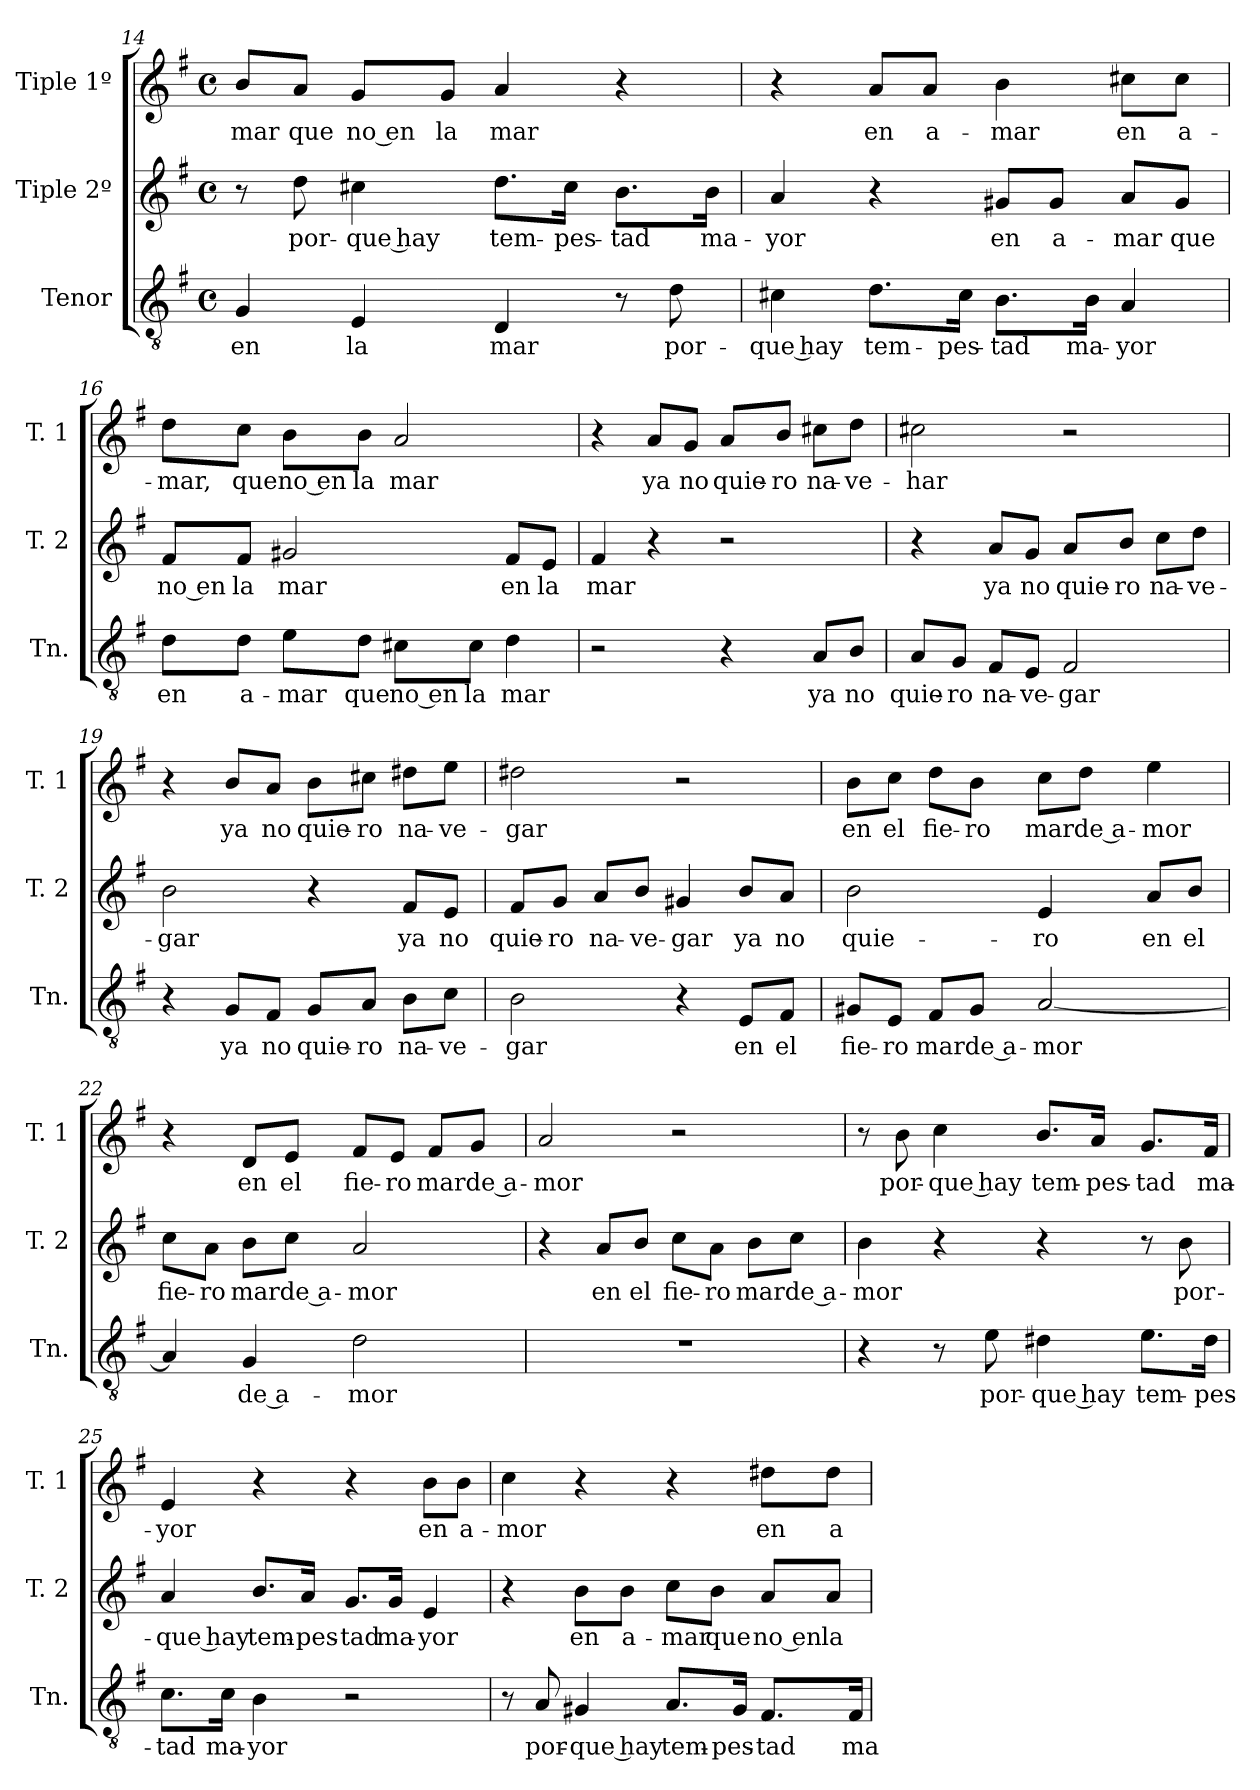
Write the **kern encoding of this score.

**kern	**text	**kern	**text	**kern	**text
*part3	*part3	*part2	*part2	*part1	*part1
*staff3	*staff3	*staff2	*staff2	*staff1	*staff1
*I"Tenor	*	*I"Tiple 2º	*	*I"Tiple 1º	*
*I'Tn.	*	*I'T. 2	*	*I'T. 1	*
*clefGv2	*	*clefG2	*	*clefG2	*
*k[f#]	*	*k[f#]	*	*k[f#]	*
*M4/4	*	*M4/4	*	*M4/4	*
*met(c)	*	*met(c)	*	*met(c)	*
=14	=14	=14	=14	=14	=14
4G	en	8r	.	8b/L	-mar
.	.	8dd	por-	8a/J	que
4E	la	4cc#X	-que hay	8g/L	no en
.	.	.	.	8g/J	la
4D	mar	8.dd\L	tem-	4a	mar
.	.	16cc#\Jk	-pes-	.	.
8r	.	8.b\L	-tad	4r	.
8d	por-	.	.	.	.
.	.	16b\Jk	ma-	.	.
=15	=15	=15	=15	=15	=15
4c#X	-que hay	4a	-yor	4r	.
8.d\L	tem-	4r	.	8a/L	en
.	.	.	.	8a/J	a-
16c#\Jk	-pes-	.	.	.	.
8.B\L	-tad	8g#X/L	en	4b	-mar
.	.	8g#/J	a-	.	.
16B\Jk	ma-	.	.	.	.
4A	-yor	8a/L	-mar	8cc#X\L	en
.	.	8g#/J	que	8cc#\J	a-
=16	=16	=16	=16	=16	=16
8d\L	en	8f#/L	no en	8dd\L	-mar,
8d\J	a-	8f#/J	la	8cc\J	que
8e\L	-mar	2g#X	mar	8b\L	no en
8d\J	que	.	.	8b\J	la
8c#X\L	no en	.	.	2a	mar
8c#\J	la	.	.	.	.
4d	mar	8f#/L	en	.	.
.	.	8e/J	la	.	.
=17	=17	=17	=17	=17	=17
2r	.	4f#	mar	4r	.
.	.	4r	.	8a/L	ya
.	.	.	.	8g/J	no
4r	.	2r	.	8a/L	quie-
.	.	.	.	8b/J	-ro
8A/L	ya	.	.	8cc#X\L	na-
8B/J	no	.	.	8dd\J	-ve-
=18	=18	=18	=18	=18	=18
8A/L	quie-	4r	.	2cc#X	-har
8G/J	-ro	.	.	.	.
8F#/L	na-	8a/L	ya	.	.
8E/J	-ve-	8g/J	no	.	.
2F#	-gar	8a/L	quie-	2r	.
.	.	8b/J	-ro	.	.
.	.	8cc\L	na-	.	.
.	.	8dd\J	-ve-	.	.
=19	=19	=19	=19	=19	=19
4r	.	2b	-gar	4r	.
8G/L	ya	.	.	8b/L	ya
8F#/J	no	.	.	8a/J	no
8G/L	quie-	4r	.	8b\L	quie-
8A/J	-ro	.	.	8cc#X\J	-ro
8B\L	na-	8f#/L	ya	8dd#X\L	na-
8c\J	-ve-	8e/J	no	8ee\J	-ve-
=20	=20	=20	=20	=20	=20
2B	-gar	8f#/L	quie-	2dd#X	-gar
.	.	8g/J	-ro	.	.
.	.	8a/L	na-	.	.
.	.	8b/J	-ve-	.	.
4r	.	4g#X	-gar	2r	.
8E/L	en	8b/L	ya	.	.
8F#/J	el	8a/J	no	.	.
=21	=21	=21	=21	=21	=21
8G#X/L	fie-	2b	quie-	8b\L	en
8E/J	-ro	.	.	8cc\J	el
8F#/L	mar	.	.	8dd\L	fie-
8G#/J	de a-	.	.	8b\J	-ro
[2A	-mor	4e	-ro	8cc\L	mar
.	.	.	.	8dd\J	de a-
.	.	8a/L	en	4ee	-mor
.	.	8b/J	el	.	.
=22	=22	=22	=22	=22	=22
4A]	.	8cc\L	fie-	4r	.
.	.	8a\J	-ro	.	.
4G	de a-	8b\L	mar	8d/L	en
.	.	8cc\J	de a-	8e/J	el
2d	-mor	2a	-mor	8f#/L	fie-
.	.	.	.	8e/J	-ro
.	.	.	.	8f#/L	mar
.	.	.	.	8g/J	de a-
=23	=23	=23	=23	=23	=23
1r	.	4r	.	2a	-mor
.	.	8a/L	en	.	.
.	.	8b/J	el	.	.
.	.	8cc\L	fie-	2r	.
.	.	8a\J	-ro	.	.
.	.	8b\L	mar	.	.
.	.	8cc\J	de a-	.	.
=24	=24	=24	=24	=24	=24
4r	.	4b	-mor	8r	.
.	.	.	.	8b	por-
8r	.	4r	.	4cc	-que hay
8e	por-	.	.	.	.
4d#X	-que hay	4r	.	8.b/L	tem-
.	.	.	.	16a/Jk	-pes-
8.e\L	tem-	8r	.	8.g/L	-tad
.	.	8b	por-	.	.
16d#\Jk	-pes-	.	.	16f#/Jk	ma-
=25	=25	=25	=25	=25	=25
8.c\L	-tad	4a	-que hay	4e	-yor
16c\Jk	ma-	.	.	.	.
4B	-yor	8.b/L	tem-	4r	.
.	.	16a/Jk	-pes-	.	.
2r	.	8.g/L	-tad	4r	.
.	.	16g/Jk	ma-	.	.
.	.	4e	-yor	8b\L	en
.	.	.	.	8b\J	a-
=26	=26	=26	=26	=26	=26
8r	.	4r	.	4cc	-mor
8A	por-	.	.	.	.
4G#X	-que hay	8b\L	en	4r	.
.	.	8b\J	a-	.	.
8.A/L	tem-	8cc\L	-mar	4r	.
.	.	8b\J	que	.	.
16G#/Jk	-pes-	.	.	.	.
8.F#/L	-tad	8a/L	no en	8dd#X\L	en
.	.	8a/J	la	8dd#\J	a-
16F#/Jk	ma-	.	.	.	.
=	=	=	=	=	=
*-	*-	*-	*-	*-	*-
